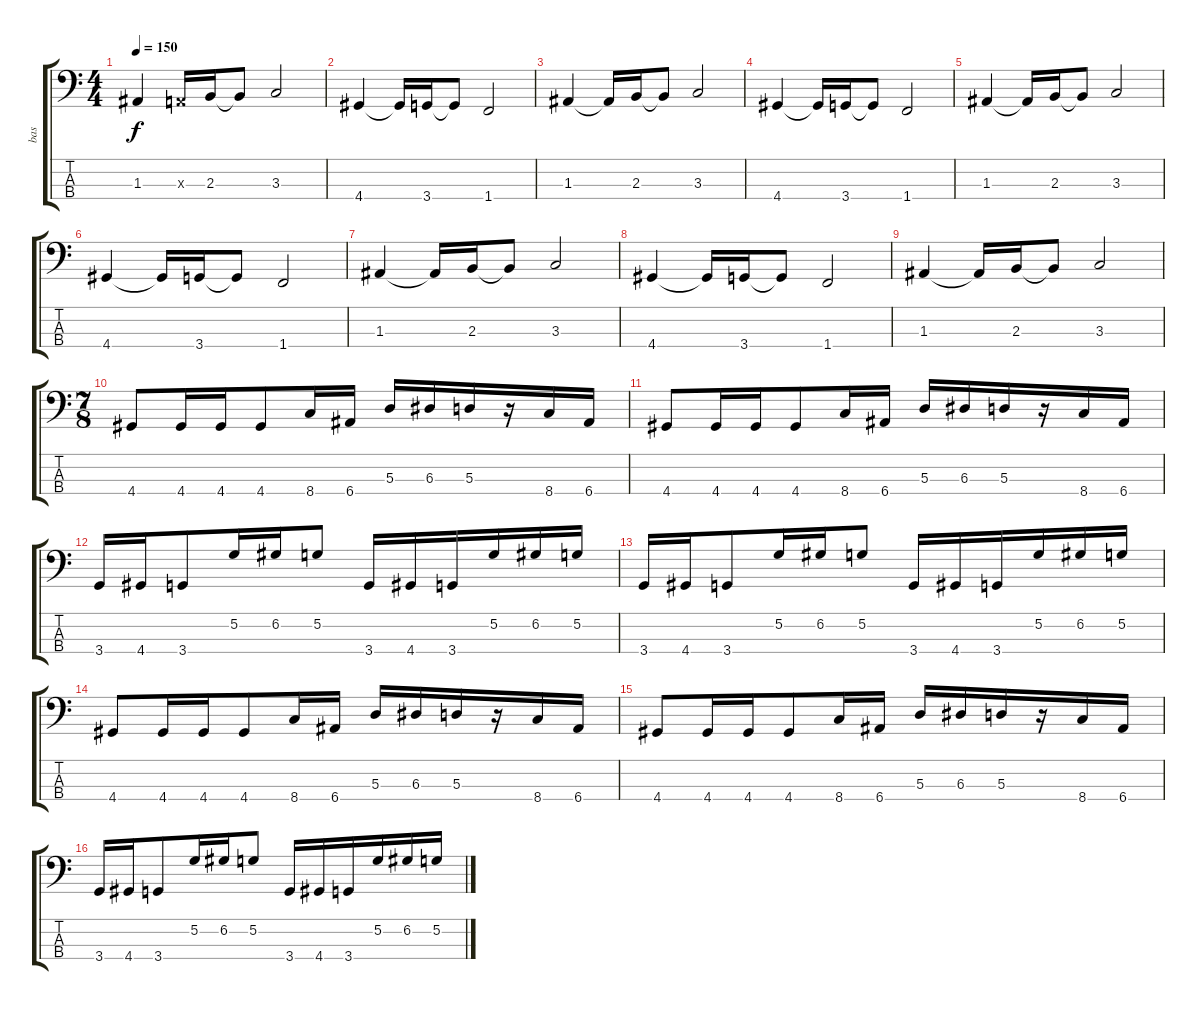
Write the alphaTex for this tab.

\track ("bas" "bas") {instrument electricbassfinger}
\staff {score tabs}
\tuning (G2 D2 A1 E1) {hide}
\ts (4 4)
\tempo 150
\clef f4
\ks c
1.3.4{dy f} 0.3{x}.16 2.3.16 2.3{t}.8 3.3.2 |
4.4.4 4.4{t}.16 3.4.16 3.4{t}.8 1.4.2 |
1.3.4 1.3{t}.16 2.3.16 2.3{t}.8 3.3.2 |
4.4.4 4.4{t}.16 3.4.16 3.4{t}.8 1.4.2 |
1.3.4 1.3{t}.16 2.3.16 2.3{t}.8 3.3.2 |
4.4.4 4.4{t}.16 3.4.16 3.4{t}.8 1.4.2 |
1.3.4 1.3{t}.16 2.3.16 2.3{t}.8 3.3.2 |
4.4.4 4.4{t}.16 3.4.16 3.4{t}.8 1.4.2 |
1.3.4 1.3{t}.16 2.3.16 2.3{t}.8 3.3.2 |
\ts (7 8)
4.4.8{instrument fx1rain} 4.4.16 4.4.16 4.4.8 8.4.16 6.4.16 5.3.16 6.3.16 5.3.16 r.16 8.4.16 6.4.16 |
4.4.8{instrument fx1rain} 4.4.16 4.4.16 4.4.8 8.4.16 6.4.16 5.3.16 6.3.16 5.3.16 r.16 8.4.16 6.4.16 |
3.4.16 4.4.16 3.4.8 5.2.16 6.2.16 5.2.8 3.4.16 4.4.16 3.4.16 5.2.16 6.2.16 5.2.16 |
3.4.16 4.4.16 3.4.8 5.2.16 6.2.16 5.2.8 3.4.16 4.4.16 3.4.16 5.2.16 6.2.16 5.2.16 |
4.4.8 4.4.16 4.4.16 4.4.8 8.4.16 6.4.16 5.3.16 6.3.16 5.3.16 r.16 8.4.16 6.4.16 |
4.4.8 4.4.16 4.4.16 4.4.8 8.4.16 6.4.16 5.3.16 6.3.16 5.3.16 r.16 8.4.16 6.4.16 |
3.4.16 4.4.16 3.4.8 5.2.16 6.2.16 5.2.8 3.4.16 4.4.16 3.4.16 5.2.16 6.2.16 5.2.16
